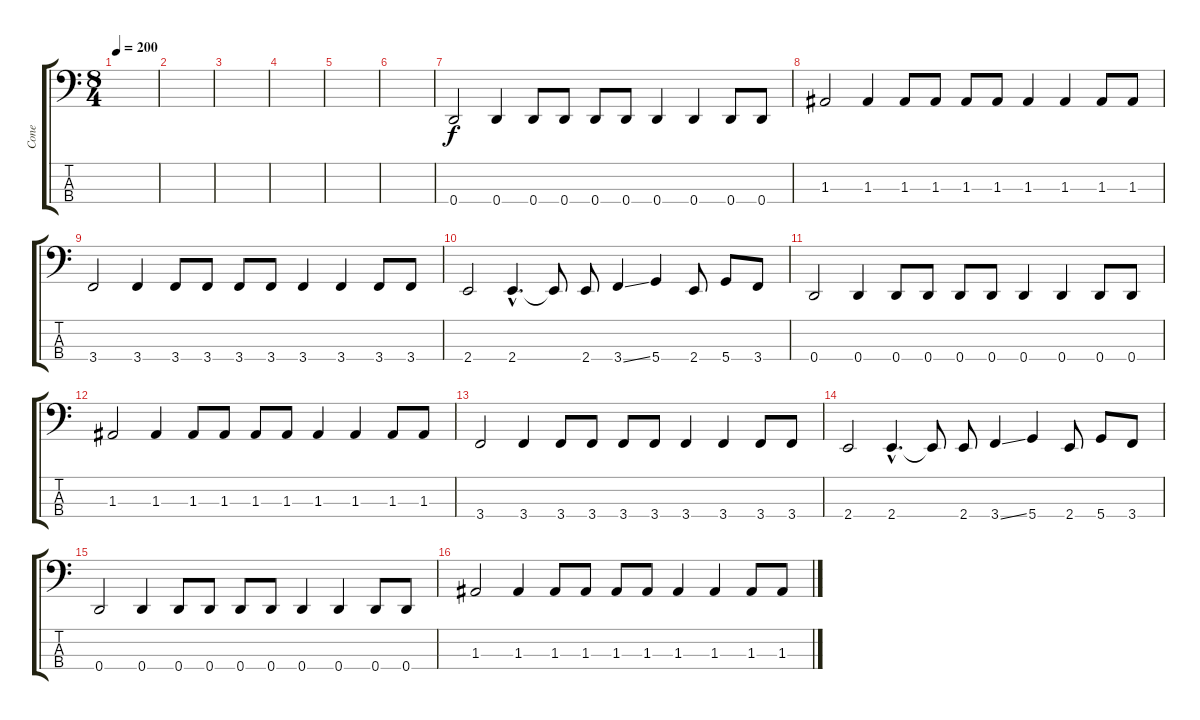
\track ("Cone" "Cone") {instrument electricbasspick}
\staff {score tabs}
\tuning (G2 D2 A1 D1) {hide}
\ts (8 4)
\tempo 200
\clef f4
\ks c
|
|
|
|
|
|
0.4.2 0.4.4 0.4.8 0.4.8 0.4.8 0.4.8 0.4.4 0.4.4 0.4.8 0.4.8 |
1.3.2 1.3.4 1.3.8 1.3.8 1.3.8 1.3.8 1.3.4 1.3.4 1.3.8 1.3.8 |
3.4.2 3.4.4 3.4.8 3.4.8 3.4.8 3.4.8 3.4.4 3.4.4 3.4.8 3.4.8 |
2.4.2 2.4{hac}.4{d} 2.4{t}.8 2.4.8 3.4{ss}.4 5.4.4 2.4.8 5.4.8 3.4.8 |
0.4.2 0.4.4 0.4.8 0.4.8 0.4.8 0.4.8 0.4.4 0.4.4 0.4.8 0.4.8 |
1.3.2 1.3.4 1.3.8 1.3.8 1.3.8 1.3.8 1.3.4 1.3.4 1.3.8 1.3.8 |
3.4.2 3.4.4 3.4.8 3.4.8 3.4.8 3.4.8 3.4.4 3.4.4 3.4.8 3.4.8 |
2.4.2 2.4{hac}.4{d} 2.4{t}.8 2.4.8 3.4{ss}.4 5.4.4 2.4.8 5.4.8 3.4.8 |
0.4.2 0.4.4 0.4.8 0.4.8 0.4.8 0.4.8 0.4.4 0.4.4 0.4.8 0.4.8 |
1.3.2 1.3.4 1.3.8 1.3.8 1.3.8 1.3.8 1.3.4 1.3.4 1.3.8 1.3.8
